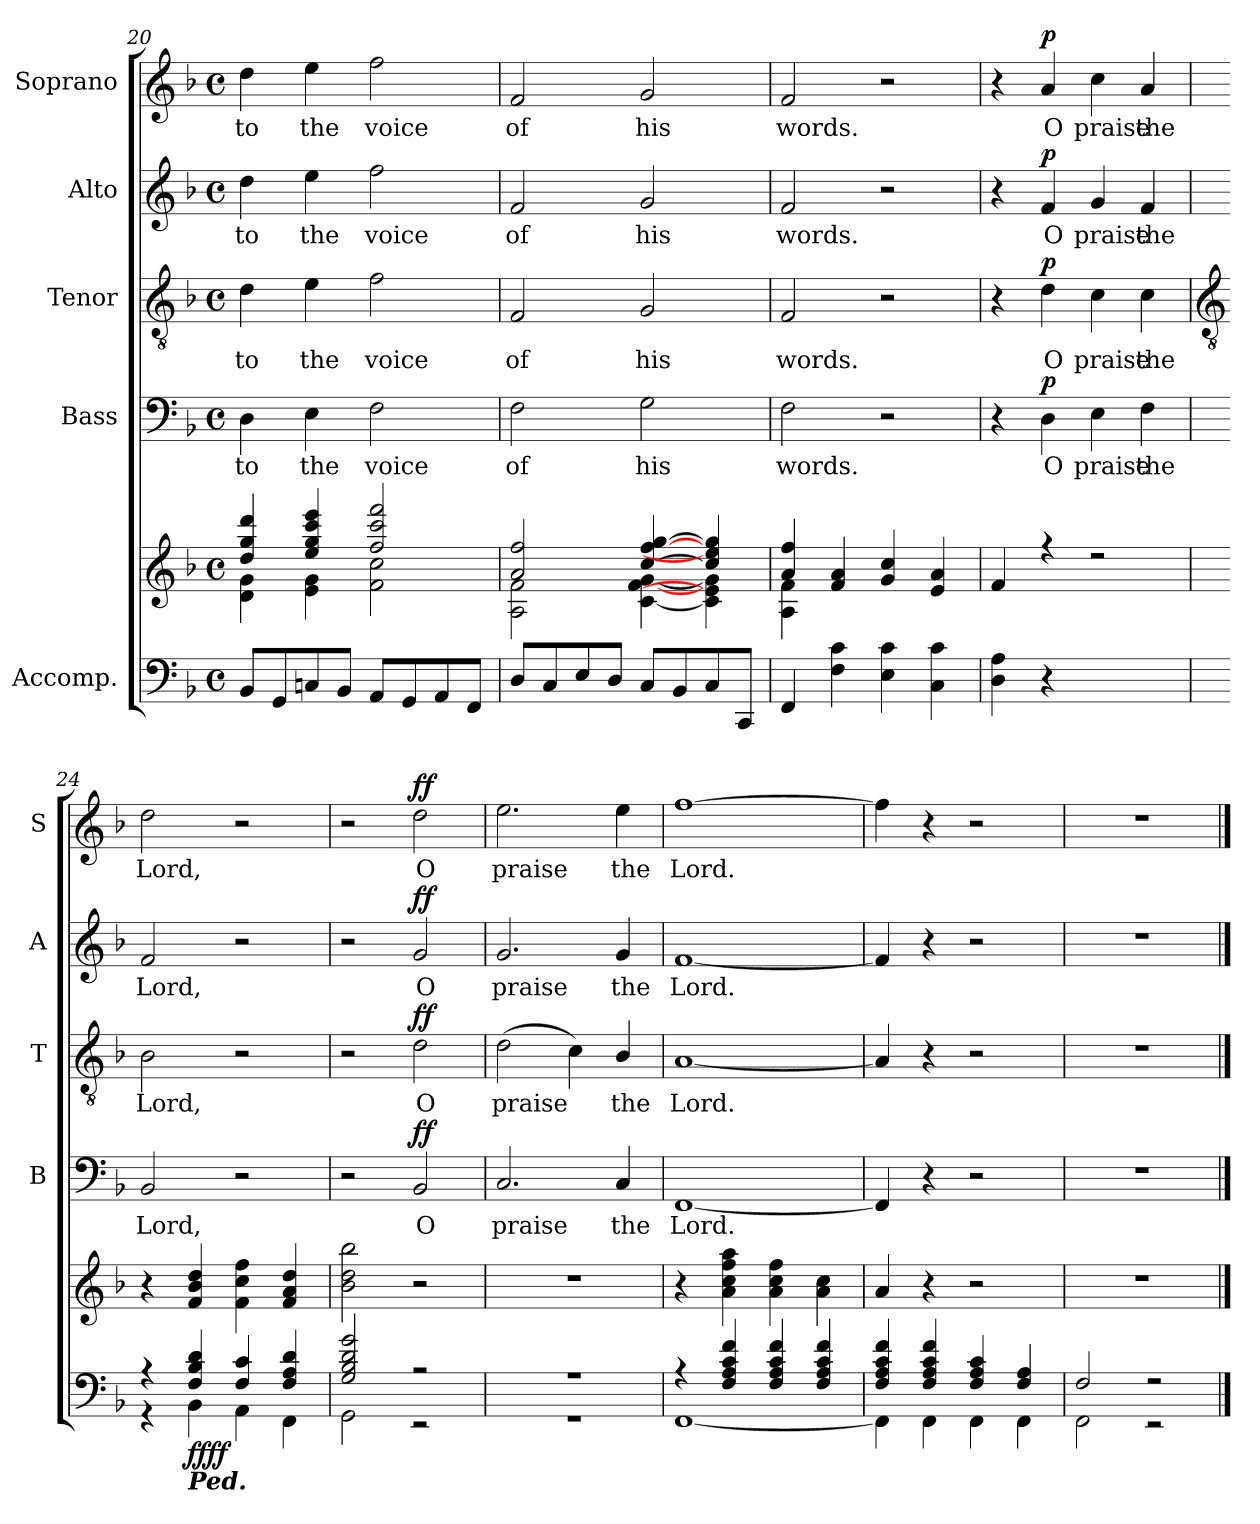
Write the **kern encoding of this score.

**kern	**kern	**dynam	**kern	**text	**dynam	**kern	**text	**dynam	**kern	**text	**dynam	**kern	**text	**dynam
*part5	*part5	*part5	*part4	*part4	*part4	*part3	*part3	*part3	*part2	*part2	*part2	*part1	*part1	*part1
*staff6	*staff5	*staff5/6	*staff4	*staff4	*staff4	*staff3	*staff3	*staff3	*staff2	*staff2	*staff2	*staff1	*staff1	*staff1
*I"Accomp.	*	*	*I"Bass	*	*	*I"Tenor	*	*	*I"Alto	*	*	*I"Soprano	*	*
*	*	*	*I'B	*	*	*I'T	*	*	*I'A	*	*	*I'S	*	*
*clefF4	*clefG2	*	*clefF4	*	*	*clefGv2	*	*	*clefG2	*	*	*clefG2	*	*
*k[b-]	*k[b-]	*	*k[b-]	*	*	*k[b-]	*	*	*k[b-]	*	*	*k[b-]	*	*
*F:	*F:	*	*F:	*	*	*F:	*	*	*F:	*	*	*F:	*	*
*M4/4	*M4/4	*	*M4/4	*	*	*M4/4	*	*	*M4/4	*	*	*M4/4	*	*
*met(c)	*met(c)	*	*met(c)	*	*	*met(c)	*	*	*met(c)	*	*	*met(c)	*	*
=20	=20	=20	=20	=20	=20	=20	=20	=20	=20	=20	=20	=20	=20	=20
*^	*^	*	*	*	*	*	*	*	*	*	*	*	*	*
!	!	!	!	!	!	!LO:LY:b	!	!	!LO:LY:b	!	!	!LO:LY:b	!	!	!LO:LY:b	!
8BB-L	1ryy	4dd/ 4gg/ 4ddd/	4d\ 4g\	.	4D	to	.	4d	to	.	4dd	to	.	4dd	to	.
8GG	.	.	.	.	.	.	.	.	.	.	.	.	.	.	.	.
!	!	!	!	!	!	!LO:LY:b	!	!	!LO:LY:b	!	!	!LO:LY:b	!	!	!LO:LY:b	!
8Cn	.	4ee/ 4gg/ 4ccc/ 4eee/	4e\ 4g\	.	4E	the	.	4e	the	.	4ee	the	.	4ee	the	.
8BB-J	.	.	.	.	.	.	.	.	.	.	.	.	.	.	.	.
!	!	!	!	!	!	!LO:LY:b	!	!	!LO:LY:b	!	!	!LO:LY:b	!	!	!LO:LY:b	!
8AAL	.	2ff/ 2ccc/ 2fff/	2f\ 2cc\	.	2F	voice	.	2f	voice	.	2ff	voice	.	2ff	voice	.
8GG	.	.	.	.	.	.	.	.	.	.	.	.	.	.	.	.
8AA	.	.	.	.	.	.	.	.	.	.	.	.	.	.	.	.
8FFJ	.	.	.	.	.	.	.	.	.	.	.	.	.	.	.	.
=21	=21	=21	=21	=21	=21	=21	=21	=21	=21	=21	=21	=21	=21	=21	=21	=21
!	!	!	!	!	!	!LO:LY:b	!	!	!LO:LY:b	!	!	!LO:LY:b	!	!	!LO:LY:b	!
8DL	1ryy	2a/ 2ff/	2A\ 2f\	.	2F	of	.	2F	of	.	2f	of	.	2f	of	.
8C	.	.	.	.	.	.	.	.	.	.	.	.	.	.	.	.
8E	.	.	.	.	.	.	.	.	.	.	.	.	.	.	.	.
8DJ	.	.	.	.	.	.	.	.	.	.	.	.	.	.	.	.
!	!	!	!	!	!	!LO:LY:b	!	!	!LO:LY:b	!	!	!LO:LY:b	!	!	!LO:LY:b	!
8CL	.	[4cc/ [4ff/ [4gg/	[4c\ [4f\ [4g\	.	2G	his	.	2G	his	.	2g	his	.	2g	his	.
8BB-	.	.	.	.	.	.	.	.	.	.	.	.	.	.	.	.
8C	.	4cc/] 4ee/] 4gg/]	4c\] 4e\] 4g\]	.	.	.	.	.	.	.	.	.	.	.	.	.
8CCJ	.	.	.	.	.	.	.	.	.	.	.	.	.	.	.	.
=22	=22	=22	=22	=22	=22	=22	=22	=22	=22	=22	=22	=22	=22	=22	=22	=22
!	!	!	!	!	!	!LO:LY:b	!	!	!LO:LY:b	!	!	!LO:LY:b	!	!	!LO:LY:b	!
4FF	2.ryy	4a/ 4ff/	4A\ 4f\	.	2F	words.	.	2F	words.	.	2f	words.	.	2f	words.	.
!	!	!	!	!LO:DY:b=2	!	!	!	!	!	!	!	!	!	!	!	!
!	!	!	!	!LO:DY:n=1:b	!	!	!	!	!	!	!	!	!	!	!	!
4F 4c	.	4f/ 4a/	2ryy	mf mf	.	.	.	.	.	.	.	.	.	.	.	.
4E 4c	.	4g/ 4cc/	.	.	2r	.	.	2r	.	.	2r	.	.	2r	.	.
4C 4c	4ryy	4e/ 4a/	4ryy	.	.	.	.	.	.	.	.	.	.	.	.	.
=23	=23	=23	=23	=23	=23	=23	=23	=23	=23	=23	=23	=23	=23	=23	=23	=23
4D 4A	2.ryy	4f/	1ryy	.	4r	.	.	4r	.	.	4r	.	.	4r	.	.
!	!	!	!	!	!	!LO:LY:b	!LO:DY:b	!	!LO:LY:b	!LO:DY:b	!	!LO:LY:b	!LO:DY:b	!	!LO:LY:b	!LO:DY:b
4r	.	4r	.	.	4D	O	p	4d	O	p	4f	O	p	4a	O	p
!	!	!	!	!	!	!LO:LY:b	!	!	!LO:LY:b	!	!	!LO:LY:b	!	!	!LO:LY:b	!
2ryy	.	2r	.	.	4E	praise	.	4c	praise	.	4g	praise	.	4cc	praise	.
!	!	!	!	!	!	!LO:LY:b	!	!	!LO:LY:b	!	!	!LO:LY:b	!	!	!LO:LY:b	!
.	4ryy	.	.	.	4F	the	.	4c	the	.	4f	the	.	4a	the	.
*	*	*v	*v	*	*	*	*	*	*	*	*	*	*	*	*	*
!!LO:LB:g=z
=24	=24	=24	=24	=24	=24	=24	=24	=24	=24	=24	=24	=24	=24	=24	=24
*	*	*	*	*	*	*	*clefGv2	*	*	*	*	*	*	*	*
!	!	!	!	!	!LO:LY:b	!	!	!LO:LY:b	!	!	!LO:LY:b	!	!	!LO:LY:b	!
4r	4r	4r	.	2BB-	Lord,	.	2B-	Lord,	.	2f	Lord,	.	2dd	Lord,	.
!LO:TX:b:Bi:t=Ped.	!	!	!	!	!	!	!	!	!	!	!	!	!	!	!
!	!	!	!LO:DY:b=2	!	!	!	!	!	!	!	!	!	!	!	!
!	!	!	!LO:DY:n=1:b	!	!	!	!	!	!	!	!	!	!	!	!
4F/ 4B-/ 4d/	4BB-\	4f 4b- 4dd	ff ff	.	.	.	.	.	.	.	.	.	.	.	.
4F/ 4c/	4AA\	4f 4cc 4ff	.	2r	.	.	2r	.	.	2r	.	.	2r	.	.
4F/ 4A/ 4d/	4FF\	4f 4a 4dd	.	.	.	.	.	.	.	.	.	.	.	.	.
=25	=25	=25	=25	=25	=25	=25	=25	=25	=25	=25	=25	=25	=25	=25	=25
2G/ 2B-/ 2d/ 2g/	2GG\	2b- 2dd 2bb-	.	2r	.	.	2r	.	.	2r	.	.	2r	.	.
!	!	!	!	!	!LO:LY:b	!LO:DY:b	!	!LO:LY:b	!LO:DY:b	!	!LO:LY:b	!LO:DY:b	!	!LO:LY:b	!LO:DY:b
2r	2r	2r	.	2BB-	O	ff	2d	O	ff	2g	O	ff	2dd	O	ff
=26	=26	=26	=26	=26	=26	=26	=26	=26	=26	=26	=26	=26	=26	=26	=26
!	!	!	!	!	!LO:LY:b	!	!	!LO:LY:b	!	!	!LO:LY:b	!	!	!LO:LY:b	!
1r	1r	1r	.	2.C	praise	.	(>2d	praise	.	2.g	praise	.	2.ee	praise	.
.	.	.	.	.	.	.	4c)	.	.	.	.	.	.	.	.
!	!	!	!	!	!LO:LY:b	!	!	!LO:LY:b	!	!	!LO:LY:b	!	!	!LO:LY:b	!
.	.	.	.	4C	the	.	4B-/	the	.	4g	the	.	4ee	the	.
=27	=27	=27	=27	=27	=27	=27	=27	=27	=27	=27	=27	=27	=27	=27	=27
!	!	!	!	!	!LO:LY:b	!	!	!LO:LY:b	!	!	!LO:LY:b	!	!	!LO:LY:b	!
4r	[1FF\	4r	.	[1FF	Lord.	.	[1A	Lord.	.	[1f	Lord.	.	[1ff	Lord.	.
4F/ 4A/ 4c/ 4f/	.	4a 4cc 4ff 4aa	.	.	.	.	.	.	.	.	.	.	.	.	.
4F/ 4A/ 4c/ 4f/	.	4a 4cc 4ff	.	.	.	.	.	.	.	.	.	.	.	.	.
4F/ 4A/ 4c/ 4f/	.	4a 4cc	.	.	.	.	.	.	.	.	.	.	.	.	.
=28	=28	=28	=28	=28	=28	=28	=28	=28	=28	=28	=28	=28	=28	=28	=28
4F/ 4A/ 4c/ 4f/	4FF\]	4a	.	4FF]	.	.	4A]	.	.	4f]	.	.	4ff]	.	.
4F/ 4A/ 4c/ 4f/	4FF\	4r	.	4r	.	.	4r	.	.	4r	.	.	4r	.	.
4F/ 4A/ 4c/	4FF\	2r	.	2r	.	.	2r	.	.	2r	.	.	2r	.	.
4F/ 4A/	4FF\	.	.	.	.	.	.	.	.	.	.	.	.	.	.
=29	=29	=29	=29	=29	=29	=29	=29	=29	=29	=29	=29	=29	=29	=29	=29
2F/	2FF\	1r	.	1r	.	.	1r	.	.	1r	.	.	1r	.	.
2r	2r	.	.	.	.	.	.	.	.	.	.	.	.	.	.
*v	*v	*	*	*	*	*	*	*	*	*	*	*	*	*	*
==	==	==	==	==	==	==	==	==	==	==	==	==	==	==
*-	*-	*-	*-	*-	*-	*-	*-	*-	*-	*-	*-	*-	*-	*-
